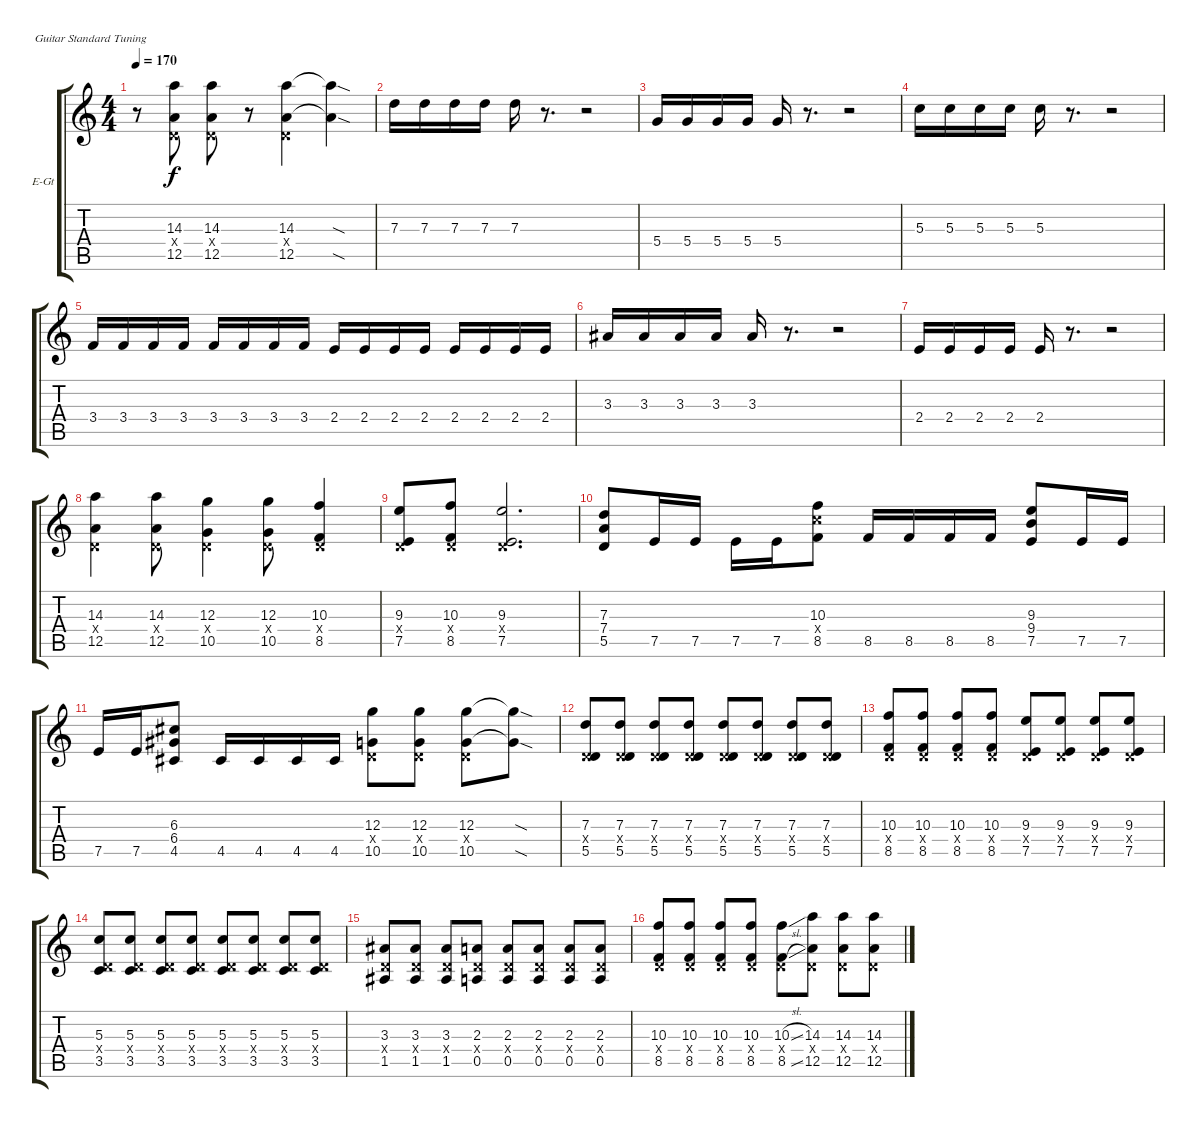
\defaultSystemsLayout 4
\bracketExtendMode groupsimilarinstruments
\firstSystemTrackNameOrientation horizontal
\otherSystemsTrackNameOrientation horizontal
\track ("Electric Guitar" "E-Gt") {instrument distortionguitar}
\staff {score tabs}
\tuning (E4 B3 G3 D3 A2 E2)
\ts (4 4)
\tempo 170
\clef g2
\scale
0.333333
\ks c
r.8{dy f} (14.3 0.4{x} 12.5).8 (14.3 0.4{x} 12.5).8 r.8 (14.3 0.4{x} 12.5).4 (14.3{sod t} 12.5{sod t}).4 |
\scale
0.333333 7.3.16 7.3.16 7.3.16 7.3.16 7.3.16 r.8{d} r.2 |
\scale
0.333333 5.4.16 5.4.16 5.4.16 5.4.16 5.4.16 r.8{d} r.2 |
\scale
0.333333 5.3.16 5.3.16 5.3.16 5.3.16 5.3.16 r.8{d} r.2 |
\scale
0.333333 3.4.16 3.4.16 3.4.16 3.4.16 3.4.16 3.4.16 3.4.16 3.4.16 2.4.16 2.4.16 2.4.16 2.4.16 2.4.16 2.4.16 2.4.16 2.4.16 |
\scale
0.333333 3.3.16 3.3.16 3.3.16 3.3.16 3.3.16 r.8{d} r.2 |
\scale
0.333333 2.4.16 2.4.16 2.4.16 2.4.16 2.4.16 r.8{d} r.2 |
\scale
0.333333 (14.3 0.4{x} 12.5).4 (14.3 0.4{x} 12.5).8 (12.3 0.4{x} 10.5).4 (12.3 0.4{x} 10.5).8 (10.3 0.4{x} 8.5).4 |
\scale
0.333333 (9.3 0.4{x} 7.5).8 (10.3 0.4{x} 8.5).8 (9.3 0.4{x} 7.5).2{d} |
\scale
0.333333 (7.3 7.4 5.5).8 7.5.16 7.5.16 7.5.16 7.5.16 (10.3 10.4{x} 8.5).8 8.5.16 8.5.16 8.5.16 8.5.16 (9.3 9.4 7.5).8 7.5.16 7.5.16 |
7.5.16 7.5.16 (6.3 6.4 4.5).8 4.5.16 4.5.16 4.5.16 4.5.16 (12.3 0.4{x} 10.5).8 (12.3 0.4{x} 10.5).8 (12.3 0.4{x} 10.5).8 (12.3{sod t} 10.5{sod t}).8 |
(7.3 0.4{x} 5.5).8 (7.3 0.4{x} 5.5).8 (7.3 0.4{x} 5.5).8 (7.3 0.4{x} 5.5).8 (7.3 0.4{x} 5.5).8 (7.3 0.4{x} 5.5).8 (7.3 0.4{x} 5.5).8 (7.3 0.4{x} 5.5).8 |
(10.3 0.4{x} 8.5).8 (10.3 0.4{x} 8.5).8 (10.3 0.4{x} 8.5).8 (10.3 0.4{x} 8.5).8 (9.3 0.4{x} 7.5).8 (9.3 0.4{x} 7.5).8 (9.3 0.4{x} 7.5).8 (9.3 0.4{x} 7.5).8 |
(5.3 0.4{x} 3.5).8 (5.3 0.4{x} 3.5).8 (5.3 0.4{x} 3.5).8 (5.3 0.4{x} 3.5).8 (5.3 0.4{x} 3.5).8 (5.3 0.4{x} 3.5).8 (5.3 0.4{x} 3.5).8 (5.3 0.4{x} 3.5).8 |
(3.3 0.4{x} 1.5).8 (3.3 0.4{x} 1.5).8 (3.3 0.4{x} 1.5).8 (2.3 0.4{x} 0.5).8 (2.3 0.4{x} 0.5).8 (2.3 0.4{x} 0.5).8 (2.3 0.4{x} 0.5).8 (2.3 0.4{x} 0.5).8 |
(10.3 0.4{x} 8.5).8 (10.3 0.4{x} 8.5).8 (10.3 0.4{x} 8.5).8 (10.3 0.4{x} 8.5).8 (10.3{sl} 0.4{x} 8.5{sl}).8 (14.3 0.4{x} 12.5).8 (14.3 0.4{x} 12.5).8 (14.3 0.4{x} 12.5).8
